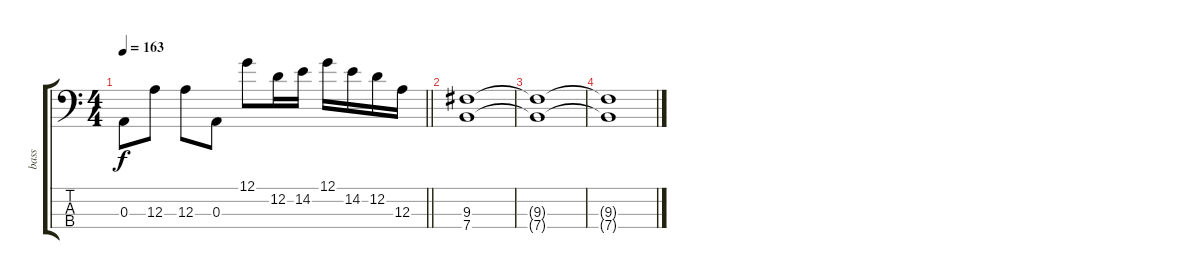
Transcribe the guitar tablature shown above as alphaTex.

\track ("bass" "bass") {instrument electricbassfinger}
\staff {score tabs}
\tuning (G2 D2 A1 E1) {hide}
\ts (4 4)
\tempo 163
\clef f4
\barLineRight lightlight
\ks c
0.3.8{dy f} 12.3.8 12.3.8 0.3.8 12.1.8 12.2.16 14.2.16 12.1.16 14.2.16 12.2.16 12.3.16 |
(9.3 7.4).1 |
(9.3{t} 7.4{t}).1 |
(9.3{t} 7.4{t}).1
